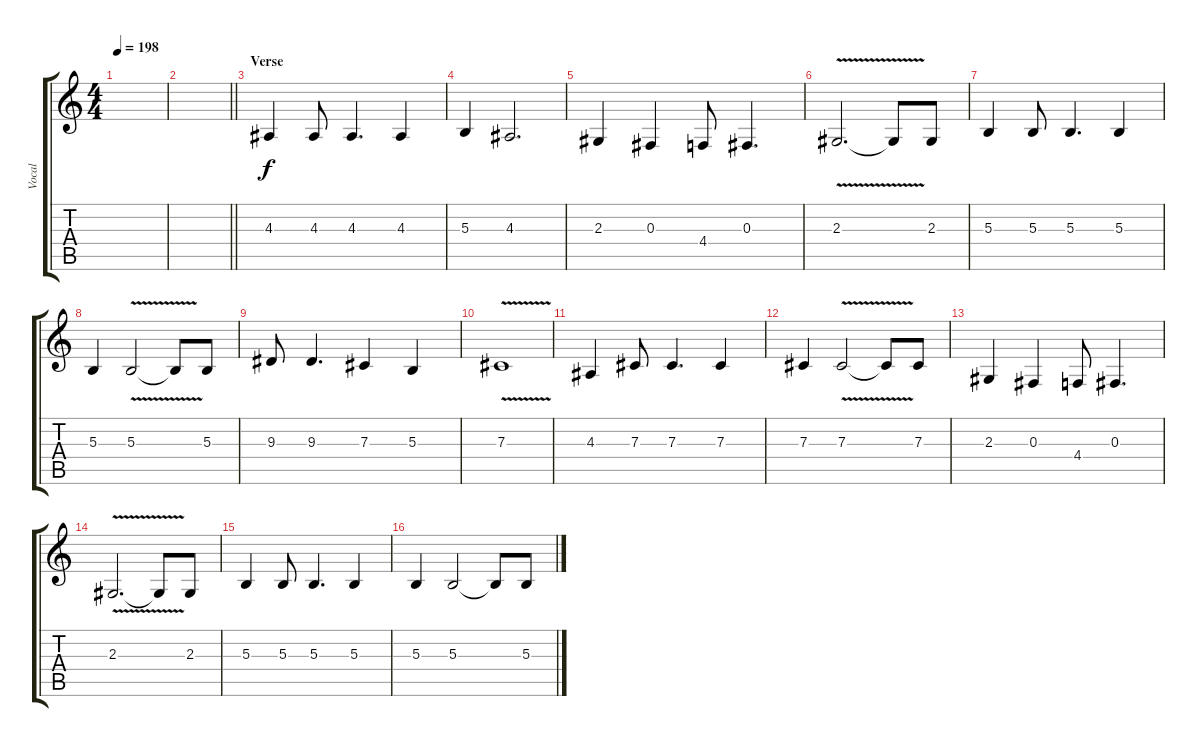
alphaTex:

\track ("Vocal" "Vocal") {instrument clarinet}
\staff {score tabs}
\tuning (Eb4 Bb3 Gb3 Db3 Ab2 Eb2) {hide}
\ts (4 4)
\tempo 198
\clef g2
\ks c
|
\barLineRight lightlight
|
\section ("" "Verse")
4.3.4 4.3.8 4.3.4{d} 4.3.4 |
5.3.4 4.3.2{d} |
2.3.4 0.3.4 4.4.8 0.3.4{d} |
2.3{v}.2{d} 2.3{t}.8 2.3.8 |
5.3.4 5.3.8 5.3.4{d} 5.3.4 |
5.3.4 5.3{v}.2 5.3{t}.8 5.3.8 |
9.3.8 9.3.4{d} 7.3.4 5.3.4 |
7.3{v}.1 |
4.3.4 7.3.8 7.3.4{d} 7.3.4 |
7.3.4 7.3{v}.2 7.3{t}.8 7.3.8 |
2.3.4 0.3.4 4.4.8 0.3.4{d} |
2.3{v}.2{d} 2.3{t}.8 2.3.8 |
5.3.4 5.3.8 5.3.4{d} 5.3.4 |
5.3.4 5.3.2 5.3{t}.8 5.3.8
